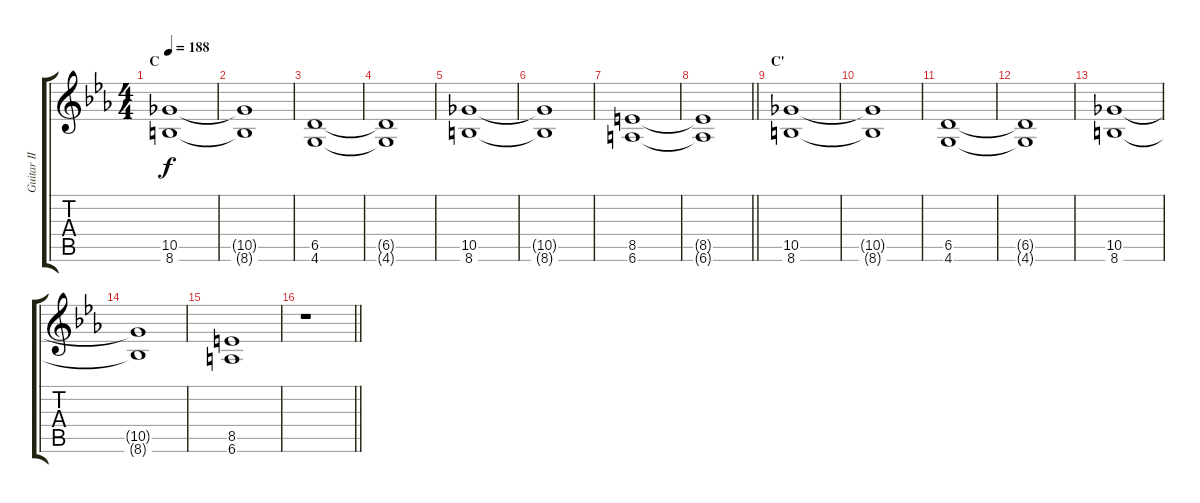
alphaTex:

\track ("Guitar II (Hitsugi)" "Guitar II ") {instrument distortionguitar}
\staff {score tabs}
\tuning (Eb4 Bb3 Gb3 Db3 Ab2 Eb2) {hide}
\ts (4 4)
\section ("" "C")
\tempo 188
\clef g2
\ks eb
(10.5 8.6).1{dy f} |
(10.5{t} 8.6{t}).1 |
(6.5 4.6).1 |
(6.5{t} 4.6{t}).1 |
(10.5 8.6).1 |
(10.5{t} 8.6{t}).1 |
(8.5 6.6).1 |
\barLineRight lightlight
(8.5{t} 6.6{t}).1 |
\section ("" "C'")
(10.5 8.6).1 |
(10.5{t} 8.6{t}).1 |
(6.5 4.6).1 |
(6.5{t} 4.6{t}).1 |
(10.5 8.6).1 |
(10.5{t} 8.6{t}).1 |
(8.5 6.6).1 |
\barLineRight lightlight
r.1
